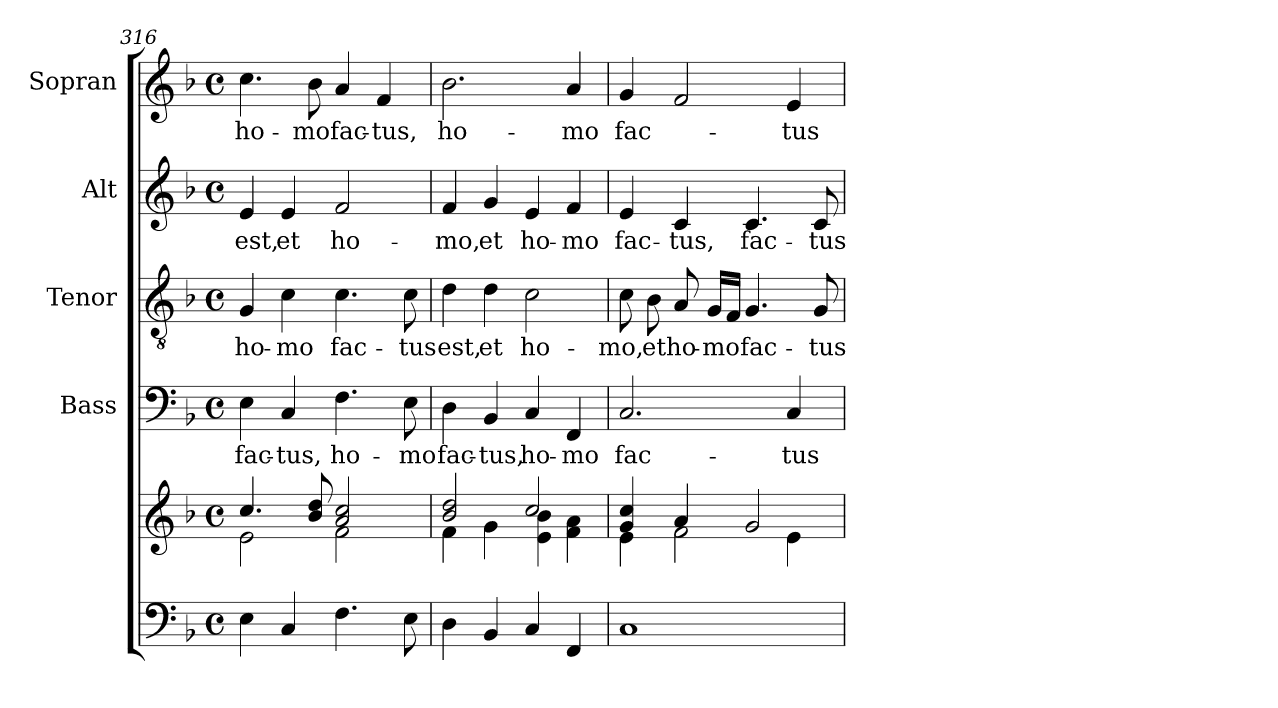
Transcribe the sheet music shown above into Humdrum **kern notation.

**kern	**kern	**kern	**text	**kern	**text	**kern	**text	**kern	**text
*part5	*part5	*part4	*part4	*part3	*part3	*part2	*part2	*part1	*part1
*staff6	*staff5	*staff4	*staff4	*staff3	*staff3	*staff2	*staff2	*staff1	*staff1
*	*	*I"Bass	*	*I"Tenor	*	*I"Alt	*	*I"Sopran	*
*	*	*I'B.	*	*I'T.	*	*I'A.	*	*I'S.	*
*clefF4	*clefG2	*clefF4	*	*clefGv2	*	*clefG2	*	*clefG2	*
*k[b-]	*k[b-]	*k[b-]	*	*k[b-]	*	*k[b-]	*	*k[b-]	*
*F:	*F:	*F:	*	*F:	*	*F:	*	*F:	*
*M4/4	*M4/4	*M4/4	*	*M4/4	*	*M4/4	*	*M4/4	*
*met(c)	*met(c)	*met(c)	*	*met(c)	*	*met(c)	*	*met(c)	*
=316	=316	=316	=316	=316	=316	=316	=316	=316	=316
*	*^	*	*	*	*	*	*	*	*
!	!	!	!	!LO:LY:b	!	!LO:LY:b	!	!LO:LY:b	!	!LO:LY:b
4E\	4.cc/	2e\	4E\	fac-	4G/	ho-	4e/	est,	4.cc\	ho-
!	!	!	!	!LO:LY:b	!	!LO:LY:b	!	!LO:LY:b	!	!
4C/	.	.	4C/	-tus,	4c\	-mo	4e/	et	.	.
!	!	!	!	!	!	!	!	!	!	!LO:LY:b
.	8b-/ 8dd/	.	.	.	.	.	.	.	8b-\	-mo
!	!	!	!	!LO:LY:b	!	!LO:LY:b	!	!LO:LY:b	!	!LO:LY:b
4.F\	2a/ 2cc/	2f\	4.F\	ho-	4.c\	fac-	2f/	ho-	4a/	fac-
!	!	!	!	!	!	!	!	!	!	!LO:LY:b
.	.	.	.	.	.	.	.	.	4f/	-tus,
!	!	!	!	!LO:LY:b	!	!LO:LY:b	!	!	!	!
8E\	.	.	8E\	-mo	8c\	-tus	.	.	.	.
=317	=317	=317	=317	=317	=317	=317	=317	=317	=317	=317
!	!	!	!	!LO:LY:b	!	!LO:LY:b	!	!LO:LY:b	!	!LO:LY:b
4D\	2b-/ 2dd/	4f\	4D\	fac-	4d\	est,	4f/	-mo,	2.b-\	ho-
!	!	!	!	!LO:LY:b	!	!LO:LY:b	!	!LO:LY:b	!	!
4BB-/	.	4g\	4BB-/	-tus,	4d\	et	4g/	et	.	.
!	!	!	!	!LO:LY:b	!	!LO:LY:b	!	!LO:LY:b	!	!
4C/	2cc/	4e\ 4b-\	4C/	ho-	2c\	ho-	4e/	ho-	.	.
!	!	!	!	!LO:LY:b	!	!	!	!LO:LY:b	!	!LO:LY:b
4FF/	.	4f\ 4a\	4FF/	-mo	.	.	4f/	-mo	4a/	-mo
!!LO:PB:g=z
=318	=318	=318	=318	=318	=318	=318	=318	=318	=318	=318
!	!	!	!	!LO:LY:b	!	!LO:LY:b	!	!LO:LY:b	!	!LO:LY:b
1C	4g/ 4cc/	4e\	2.C/	fac-	8c\	-mo,	4e/	fac-	4g/	fac-
!	!	!	!	!	!	!LO:LY:b	!	!	!	!
.	.	.	.	.	8B-\	et	.	.	.	.
!	!	!	!	!	!	!LO:LY:b	!	!LO:LY:b	!	!
.	4a/	2f\	.	.	8A/	ho-	4c/	-tus,	2f/	.
!	!	!	!	!	!	!LO:LY:b	!	!	!	!
.	.	.	.	.	16G/LL	-mo	.	.	.	.
.	.	.	.	.	16F/JJ	.	.	.	.	.
!	!	!	!	!	!	!LO:LY:b	!	!LO:LY:b	!	!
.	2g/	.	.	.	4.G/	fac-	4.c/	fac-	.	.
!	!	!	!	!LO:LY:b	!	!	!	!	!	!LO:LY:b
.	.	4e\	4C/	-tus	.	.	.	.	4e/	-tus
!	!	!	!	!	!	!LO:LY:b	!	!LO:LY:b	!	!
.	.	.	.	.	8G/	-tus	8c/	-tus	.	.
*	*v	*v	*	*	*	*	*	*	*	*
=	=	=	=	=	=	=	=	=	=
*-	*-	*-	*-	*-	*-	*-	*-	*-	*-
